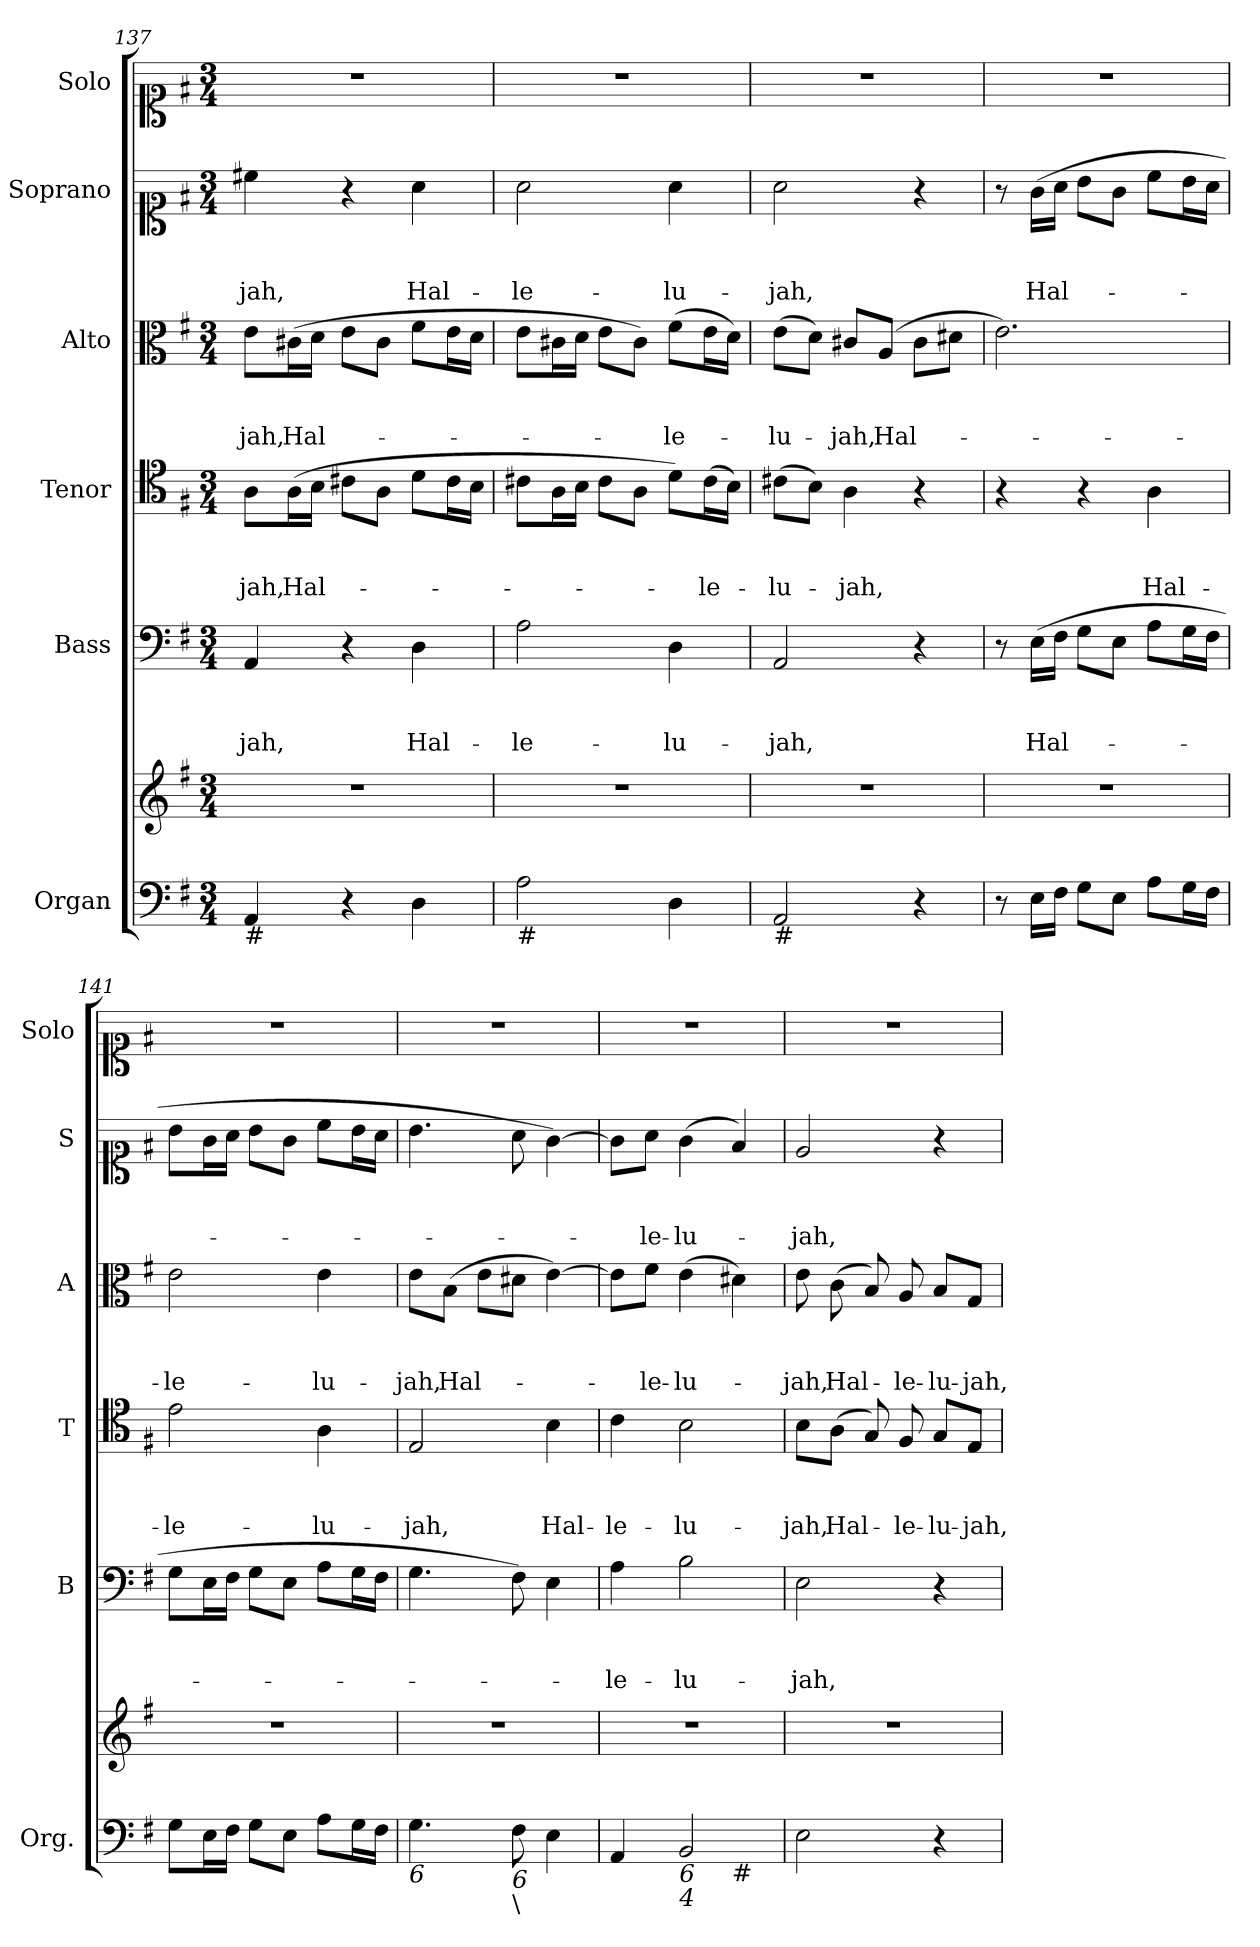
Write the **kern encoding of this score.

**kern	**kern	**kern	**text	**text	**text	**kern	**text	**text	**text	**kern	**text	**text	**text	**kern	**text	**text	**text	**kern
*part6	*part6	*part5	*part5	*part5	*part5	*part4	*part4	*part4	*part4	*part3	*part3	*part3	*part3	*part2	*part2	*part2	*part2	*part1
*staff7	*staff6	*staff5	*staff5	*staff5	*staff5	*staff4	*staff4	*staff4	*staff4	*staff3	*staff3	*staff3	*staff3	*staff2	*staff2	*staff2	*staff2	*staff1
*I"Organ	*	*I"Bass	*	*	*	*I"Tenor	*	*	*	*I"Alto	*	*	*	*I"Soprano	*	*	*	*I"Solo
*I'Org.	*	*I'B	*	*	*	*I'T	*	*	*	*I'A	*	*	*	*I'S	*	*	*	*I'Solo
*clefF4	*clefG2	*clefF4	*	*	*	*clefC4	*	*	*	*clefC3	*	*	*	*clefC1	*	*	*	*clefC1
*k[f#]	*k[f#]	*k[f#]	*	*	*	*k[f#]	*	*	*	*k[f#]	*	*	*	*k[f#]	*	*	*	*k[f#]
*G:	*G:	*G:	*	*	*	*G:	*	*	*	*G:	*	*	*	*G:	*	*	*	*G:
*M3/4	*M3/4	*M3/4	*	*	*	*M3/4	*	*	*	*M3/4	*	*	*	*M3/4	*	*	*	*M3/4
=137	=137	=137	=137	=137	=137	=137	=137	=137	=137	=137	=137	=137	=137	=137	=137	=137	=137	=137
!LO:TX:b:t=#	!	!	!	!	!	!	!	!	!	!	!	!	!	!	!	!	!	!
!	!	!	!	!	!LO:LY:b	!	!	!	!LO:LY:b	!	!	!	!LO:LY:b	!	!	!	!LO:LY:b	!
4AA/	2.r	4AA/	.	.	-jah,	8A\L	.	.	-jah,	8e\L	.	.	-jah,	4cc#X\	.	.	-jah,	2.r
!	!	!	!	!	!	!	!	!	!LO:LY:b	!	!	!	!LO:LY:b	!	!	!	!	!
.	.	.	.	.	.	(>16A\L	.	.	Hal-	(>16c#X\L	.	.	Hal-	.	.	.	.	.
.	.	.	.	.	.	16B\JJ	.	.	.	16d\JJ	.	.	.	.	.	.	.	.
4r	.	4r	.	.	.	8c#X\L	.	.	.	8e\L	.	.	.	4r	.	.	.	.
.	.	.	.	.	.	8A\J	.	.	.	8c#\J	.	.	.	.	.	.	.	.
!	!	!	!	!	!LO:LY:b	!	!	!	!	!	!	!	!	!	!	!	!LO:LY:b	!
4D\	.	4D\	.	.	Hal-	8d\L	.	.	.	8f#\L	.	.	.	4a\	.	.	Hal-	.
.	.	.	.	.	.	16c#\L	.	.	.	16e\L	.	.	.	.	.	.	.	.
.	.	.	.	.	.	16B\JJ	.	.	.	16d\JJ	.	.	.	.	.	.	.	.
=138	=138	=138	=138	=138	=138	=138	=138	=138	=138	=138	=138	=138	=138	=138	=138	=138	=138	=138
!LO:TX:b:t=#	!	!	!	!	!	!	!	!	!	!	!	!	!	!	!	!	!	!
!	!	!	!	!	!LO:LY:b	!	!	!	!	!	!	!	!	!	!	!	!LO:LY:b	!
2A\	2.r	2A\	.	.	-le-	8c#X\L	.	.	.	8e\L	.	.	.	2a\	.	.	-le-	2.r
.	.	.	.	.	.	16A\L	.	.	.	16c#X\L	.	.	.	.	.	.	.	.
.	.	.	.	.	.	16B\JJ	.	.	.	16d\JJ	.	.	.	.	.	.	.	.
.	.	.	.	.	.	8c#\L	.	.	.	8e\L	.	.	.	.	.	.	.	.
.	.	.	.	.	.	8A\J	.	.	.	8c#\J)	.	.	.	.	.	.	.	.
!	!	!	!	!	!LO:LY:b	!	!	!	!	!	!	!	!LO:LY:b	!	!	!	!LO:LY:b	!
4D\	.	4D\	.	.	-lu-	8d\L)	.	.	.	(>8f#\L	.	.	-le-	4a\	.	.	-lu-	.
!	!	!	!	!	!	!	!	!	!LO:LY:b	!	!	!	!	!	!	!	!	!
.	.	.	.	.	.	(>16c#\L	.	.	-le-	16e\L	.	.	.	.	.	.	.	.
.	.	.	.	.	.	16B\JJ)	.	.	.	16d\JJ)	.	.	.	.	.	.	.	.
!!LO:PB:g=z
=139	=139	=139	=139	=139	=139	=139	=139	=139	=139	=139	=139	=139	=139	=139	=139	=139	=139	=139
!LO:TX:b:t=#	!	!	!	!	!	!	!	!	!	!	!	!	!	!	!	!	!	!
!	!	!	!	!	!LO:LY:b	!	!	!	!LO:LY:b	!	!	!	!LO:LY:b	!	!	!	!LO:LY:b	!
2AA/	2.r	2AA/	.	.	-jah,	(>8c#X\L	.	.	-lu-	(>8e\L	.	.	-lu-	2a\	.	.	-jah,	2.r
.	.	.	.	.	.	8B\J)	.	.	.	8d\J)	.	.	.	.	.	.	.	.
!	!	!	!	!	!	!	!	!	!LO:LY:b	!	!	!	!LO:LY:b	!	!	!	!	!
.	.	.	.	.	.	4A\	.	.	-jah,	8c#X/L	.	.	-jah,	.	.	.	.	.
!	!	!	!	!	!	!	!	!	!	!	!	!	!LO:LY:b	!	!	!	!	!
.	.	.	.	.	.	.	.	.	.	(8A/J	.	.	Hal-	.	.	.	.	.
4r	.	4r	.	.	.	4r	.	.	.	8c#\L	.	.	.	4r	.	.	.	.
.	.	.	.	.	.	.	.	.	.	8d#X\J	.	.	.	.	.	.	.	.
=140	=140	=140	=140	=140	=140	=140	=140	=140	=140	=140	=140	=140	=140	=140	=140	=140	=140	=140
8r	2.r	8r	.	.	.	4r	.	.	.	2.e\)	.	.	.	8r	.	.	.	2.r
!	!	!	!	!	!LO:LY:b	!	!	!	!	!	!	!	!	!	!	!	!LO:LY:b	!
16E\LL	.	(>16E\LL	.	.	Hal-	.	.	.	.	.	.	.	.	(>16g\LL	.	.	Hal-	.
16F#\JJ	.	16F#\JJ	.	.	.	.	.	.	.	.	.	.	.	16a\JJ	.	.	.	.
8G\L	.	8G\L	.	.	.	4r	.	.	.	.	.	.	.	8b\L	.	.	.	.
8E\J	.	8E\J	.	.	.	.	.	.	.	.	.	.	.	8g\J	.	.	.	.
!	!	!	!	!	!	!	!	!	!LO:LY:b	!	!	!	!	!	!	!	!	!
8A\L	.	8A\L	.	.	.	4A\	.	.	Hal-	.	.	.	.	8cc\L	.	.	.	.
16G\L	.	16G\L	.	.	.	.	.	.	.	.	.	.	.	16b\L	.	.	.	.
16F#\JJ	.	16F#\JJ	.	.	.	.	.	.	.	.	.	.	.	16a\JJ	.	.	.	.
=141	=141	=141	=141	=141	=141	=141	=141	=141	=141	=141	=141	=141	=141	=141	=141	=141	=141	=141
!	!	!	!	!	!	!	!	!	!LO:LY:b	!	!	!	!LO:LY:b	!	!	!	!	!
8G\L	2.r	8G\L	.	.	.	2e\	.	.	-le-	2e\	.	.	-le-	8b\L	.	.	.	2.r
16E\L	.	16E\L	.	.	.	.	.	.	.	.	.	.	.	16g\L	.	.	.	.
16F#\JJ	.	16F#\JJ	.	.	.	.	.	.	.	.	.	.	.	16a\JJ	.	.	.	.
8G\L	.	8G\L	.	.	.	.	.	.	.	.	.	.	.	8b\L	.	.	.	.
8E\J	.	8E\J	.	.	.	.	.	.	.	.	.	.	.	8g\J	.	.	.	.
!	!	!	!	!	!	!	!	!	!LO:LY:b	!	!	!	!LO:LY:b	!	!	!	!	!
8A\L	.	8A\L	.	.	.	4A\	.	.	-lu-	4e\	.	.	-lu-	8cc\L	.	.	.	.
16G\L	.	16G\L	.	.	.	.	.	.	.	.	.	.	.	16b\L	.	.	.	.
16F#\JJ	.	16F#\JJ	.	.	.	.	.	.	.	.	.	.	.	16a\JJ	.	.	.	.
=142	=142	=142	=142	=142	=142	=142	=142	=142	=142	=142	=142	=142	=142	=142	=142	=142	=142	=142
!LO:TX:b:i:t=6	!	!	!	!	!	!	!	!	!	!	!	!	!	!	!	!	!	!
!	!	!	!	!	!	!	!	!	!LO:LY:b	!	!	!	!LO:LY:b	!	!	!	!	!
4.G\	2.r	4.G\	.	.	.	2E/	.	.	-jah,	8e\L	.	.	-jah,	4.b\	.	.	.	2.r
!	!	!	!	!	!	!	!	!	!	!	!	!	!LO:LY:b	!	!	!	!	!
.	.	.	.	.	.	.	.	.	.	(>8B\J	.	.	Hal-	.	.	.	.	.
.	.	.	.	.	.	.	.	.	.	8e\L	.	.	.	.	.	.	.	.
!LO:TX:b:i:t=6	!	!	!	!	!	!	!	!	!	!	!	!	!	!	!	!	!	!
!LO:TX:b:t=\	!	!	!	!	!	!	!	!	!	!	!	!	!	!	!	!	!	!
8F#\	.	8F#\)	.	.	.	.	.	.	.	8d#X\J	.	.	.	8a\	.	.	.	.
!	!	!	!	!	!	!	!	!	!LO:LY:b	!	!	!	!	!	!	!	!	!
4E\	.	4E\	.	.	.	4B\	.	.	Hal-	[4e\)	.	.	.	[4g\)	.	.	.	.
=143	=143	=143	=143	=143	=143	=143	=143	=143	=143	=143	=143	=143	=143	=143	=143	=143	=143	=143
!LO:TX:b:i:t=7	!	!	!	!	!	!	!	!	!	!	!	!	!	!	!	!	!	!
!	!	!	!	!	!LO:LY:b	!	!	!	!LO:LY:b	!	!	!	!	!	!	!	!	!
*^	*	*	*	*	*	*	*	*	*	*	*	*	*	*	*	*	*	*
4AA/	2ryy	2.r	4A\	.	.	-le-	4c\	.	.	-le-	8e\L]	.	.	.	8g\L]	.	.	.	2.r
!	!	!	!	!	!	!	!	!	!	!	!	!	!	!LO:LY:b	!	!	!	!LO:LY:b	!
.	.	.	.	.	.	.	.	.	.	.	8f#\J	.	.	-le-	8a\J	.	.	-le-	.
!LO:TX:b:i:t=6	!	!	!	!	!	!	!	!	!	!	!	!	!	!	!	!	!	!	!
!LO:TX:b:i:t=4	!	!	!	!	!	!	!	!	!	!	!	!	!	!	!	!	!	!	!
!	!	!	!	!	!	!LO:LY:b	!	!	!	!LO:LY:b	!	!	!	!LO:LY:b	!	!	!	!LO:LY:b	!
2BB/	.	.	2B\	.	.	-lu-	2B\	.	.	-lu-	(>4e\	.	.	-lu-	(>4g\	.	.	-lu-	.
!	!LO:TX:b:t=#	!	!	!	!	!	!	!	!	!	!	!	!	!	!	!	!	!	!
.	4ryy	.	.	.	.	.	.	.	.	.	4d#X\)	.	.	.	4f#/)	.	.	.	.
!!LO:LB:g=z
=144	=144	=144	=144	=144	=144	=144	=144	=144	=144	=144	=144	=144	=144	=144	=144	=144	=144	=144	=144
!	!	!	!	!	!	!LO:LY:b	!	!	!	!LO:LY:b	!	!	!	!LO:LY:b	!	!	!	!LO:LY:b	!
*v	*v	*	*	*	*	*	*	*	*	*	*	*	*	*	*	*	*	*	*
2E\	2.r	2E\	.	.	-jah,	8B\L	.	.	-jah,	8e\	.	.	-jah,	2e/	.	.	-jah,	2.r
!	!	!	!	!	!	!	!	!	!LO:LY:b	!	!	!	!LO:LY:b	!	!	!	!	!
.	.	.	.	.	.	(>8A\J	.	.	Hal-	(>8c\	.	.	Hal-	.	.	.	.	.
.	.	.	.	.	.	8G/)	.	.	.	8B/)	.	.	.	.	.	.	.	.
!	!	!	!	!	!	!	!	!	!LO:LY:b	!	!	!	!LO:LY:b	!	!	!	!	!
.	.	.	.	.	.	8F#/	.	.	-le-	8A/	.	.	-le-	.	.	.	.	.
!	!	!	!	!	!	!	!	!	!LO:LY:b	!	!	!	!LO:LY:b	!	!	!	!	!
4r	.	4r	.	.	.	8G/L	.	.	-lu-	8B/L	.	.	-lu-	4r	.	.	.	.
!	!	!	!	!	!	!	!	!	!LO:LY:b	!	!	!	!LO:LY:b	!	!	!	!	!
.	.	.	.	.	.	8E/J	.	.	-jah,	8G/J	.	.	-jah,	.	.	.	.	.
=	=	=	=	=	=	=	=	=	=	=	=	=	=	=	=	=	=	=
*-	*-	*-	*-	*-	*-	*-	*-	*-	*-	*-	*-	*-	*-	*-	*-	*-	*-	*-
